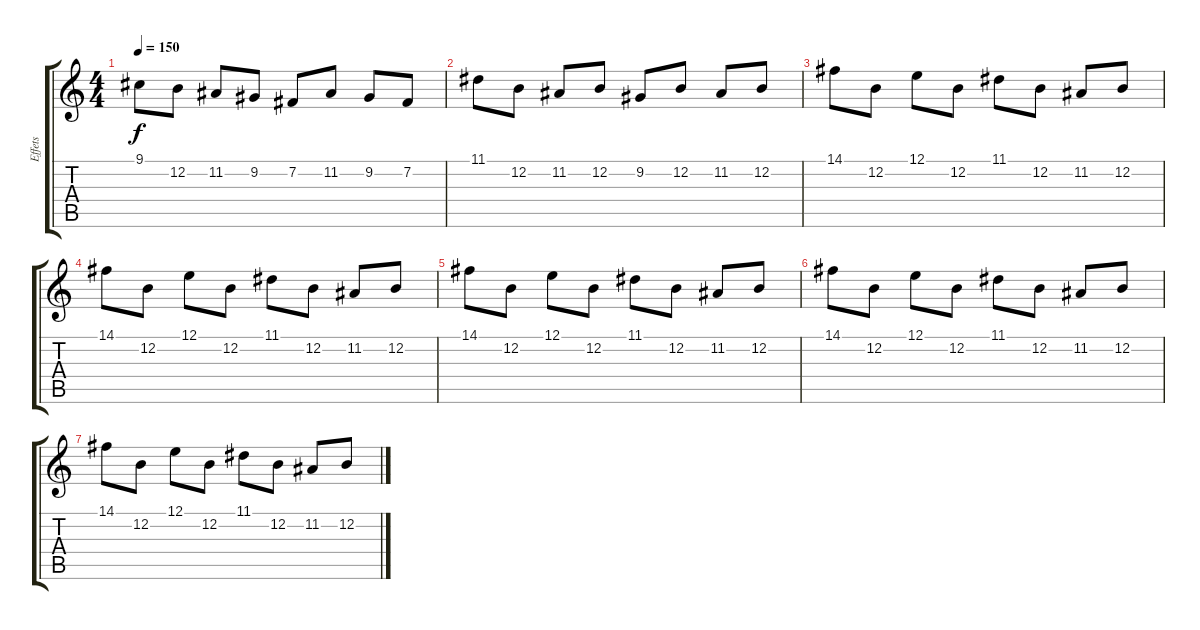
\track ("Effets" "Effets") {instrument musicbox}
\staff {score tabs}
\tuning (E4 B3 G3 D3 A2 E2) {hide}
\ts (4 4)
\tempo 150
\clef g2
\ks c
9.1.8{dy f} 12.2.8 11.2.8 9.2.8 7.2.8 11.2.8 9.2.8 7.2.8 |
11.1.8 12.2.8 11.2.8 12.2.8 9.2.8 12.2.8 11.2.8 12.2.8 |
14.1.8 12.2.8 12.1.8 12.2.8 11.1.8 12.2.8 11.2.8 12.2.8 |
14.1.8{volume 4} 12.2.8 12.1.8 12.2.8 11.1.8 12.2.8 11.2.8 12.2.8 |
14.1.8 12.2.8 12.1.8 12.2.8 11.1.8 12.2.8 11.2.8 12.2.8 |
14.1.8 12.2.8 12.1.8 12.2.8 11.1.8 12.2.8 11.2.8 12.2.8 |
14.1.8 12.2.8 12.1.8 12.2.8 11.1.8 12.2.8 11.2.8 12.2.8
